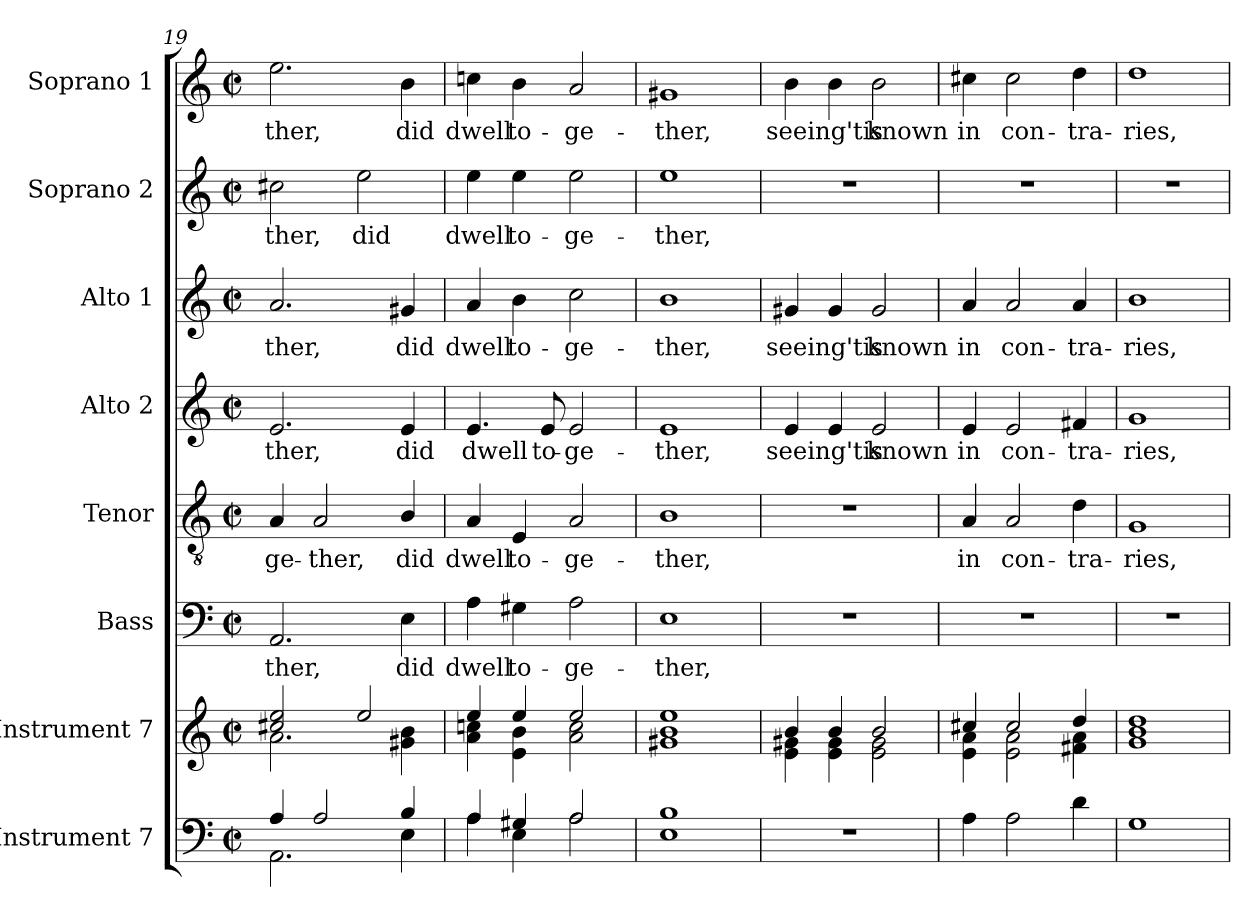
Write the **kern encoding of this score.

**kern	**kern	**kern	**text	**kern	**text	**kern	**text	**kern	**text	**kern	**text	**kern	**text
*part8	*part7	*part6	*part6	*part5	*part5	*part4	*part4	*part3	*part3	*part2	*part2	*part1	*part1
*staff8	*staff7	*staff6	*staff6	*staff5	*staff5	*staff4	*staff4	*staff3	*staff3	*staff2	*staff2	*staff1	*staff1
*I"Instrument 7	*I"Instrument 7	*I"Bass	*	*I"Tenor	*	*I"Alto 2	*	*I"Alto 1	*	*I"Soprano 2	*	*I"Soprano 1	*
*clefF4	*clefG2	*clefF4	*	*clefGv2	*	*clefG2	*	*clefG2	*	*clefG2	*	*clefG2	*
*k[]	*k[]	*k[]	*	*k[]	*	*k[]	*	*k[]	*	*k[]	*	*k[]	*
*C:	*C:	*C:	*	*C:	*	*C:	*	*C:	*	*C:	*	*C:	*
*M2/2	*M2/2	*M2/2	*	*M2/2	*	*M2/2	*	*M2/2	*	*M2/2	*	*M2/2	*
*met(c|)	*met(c|)	*met(c|)	*	*met(c|)	*	*met(c|)	*	*met(c|)	*	*met(c|)	*	*met(c|)	*
=19	=19	=19	=19	=19	=19	=19	=19	=19	=19	=19	=19	=19	=19
*^	*^	*	*	*	*	*	*	*	*	*	*	*	*
!	!	!	!	!	!LO:LY:b:cj	!	!LO:LY:b:cj	!	!LO:LY:b:cj	!	!LO:LY:b:cj	!	!LO:LY:b:cj	!	!LO:LY:b:cj
4A/	2.AA\	2cc#X/ 2ee/	2.a\	2.AA/	-ther,	4A/	-ge-	2.e/	-ther,	2.a/	-ther,	2cc#X\	-ther,	2.ee\	-ther,
!	!	!	!	!	!	!	!LO:LY:b:cj	!	!	!	!	!	!	!	!
2A/	.	.	.	.	.	2A/	-ther,	.	.	.	.	.	.	.	.
!	!	!	!	!	!	!	!	!	!	!	!	!	!LO:LY:b:cj	!	!
.	.	2ee/	.	.	.	.	.	.	.	.	.	2ee\	did	.	.
!	!	!	!	!	!LO:LY:b:cj	!	!LO:LY:b:cj	!	!LO:LY:b:cj	!	!LO:LY:b:cj	!	!	!	!LO:LY:b:cj
4B/	4E\	.	4b\ 4g#X\	4E\	did	4B/	did	4e/	did	4g#X/	did	.	.	4b\	did
=20	=20	=20	=20	=20	=20	=20	=20	=20	=20	=20	=20	=20	=20	=20	=20
!	!	!	!	!	!LO:LY:b:cj	!	!LO:LY:b:cj	!	!LO:LY:b:cj	!	!LO:LY:b:cj	!	!LO:LY:b:cj	!	!LO:LY:b:cj
4A/	4A\	4ee/	4ccn\ 4a\	4A\	dwell	4A/	dwell	4.e/	dwell	4a/	dwell	4ee\	dwell	4ccn\	dwell
!	!	!	!	!	!LO:LY:b:cj	!	!LO:LY:b:cj	!	!	!	!LO:LY:b:cj	!	!LO:LY:b:cj	!	!LO:LY:b:cj
4G#X/	4E\	4ee/	4e\ 4b\	4G#X\	to-	4E/	to-	.	.	4b\	to-	4ee\	to-	4b\	to-
!	!	!	!	!	!	!	!	!	!LO:LY:b:cj	!	!	!	!	!	!
.	.	.	.	.	.	.	.	8e/	to-	.	.	.	.	.	.
!	!	!	!	!	!LO:LY:b:cj	!	!LO:LY:b:cj	!	!LO:LY:b:cj	!	!LO:LY:b:cj	!	!LO:LY:b:cj	!	!LO:LY:b:cj
2A/	2A\	2ee/	2cc\ 2a\	2A\	-ge-	2A/	-ge-	2e/	-ge-	2cc\	-ge-	2ee\	-ge-	2a/	-ge-
=21	=21	=21	=21	=21	=21	=21	=21	=21	=21	=21	=21	=21	=21	=21	=21
!	!	!	!	!	!LO:LY:b:cj	!	!LO:LY:b:cj	!	!LO:LY:b:cj	!	!LO:LY:b:cj	!	!LO:LY:b:cj	!	!LO:LY:b:cj
*v	*v	*	*	*	*	*	*	*	*	*	*	*	*	*	*
*	*v	*v	*	*	*	*	*	*	*	*	*	*	*	*
1B 1E	1b 1g#X 1ee	1E	-ther,	1B	-ther,	1e	-ther,	1b	-ther,	1ee	-ther,	1g#X	-ther,
!!LO:PB:g=z
=22	=22	=22	=22	=22	=22	=22	=22	=22	=22	=22	=22	=22	=22
*	*^	*	*	*	*	*	*	*	*	*	*	*	*
!	!	!	!	!	!	!	!	!LO:LY:b:cj	!	!LO:LY:b:cj	!	!	!	!LO:LY:b:cj
1r	4b/	4e\ 4g#X\	1r	.	1r	.	4e/	seeing'tis	4g#X/	seeing'tis	1r	.	4b\	seeing'tis
!	!	!	!	!	!	!	!	!LO:LY:b:cj	!	!LO:LY:b:cj	!	!	!	!LO:LY:b:cj
.	4b/	4e\ 4g#\	.	.	.	.	4e/	.	4g#/	.	.	.	4b\	.
!	!	!	!	!	!	!	!	!LO:LY:b:cj	!	!LO:LY:b:cj	!	!	!	!LO:LY:b:cj
.	2b/	2e\ 2g#\	.	.	.	.	2e/	known	2g#/	known	.	.	2b\	known
=23	=23	=23	=23	=23	=23	=23	=23	=23	=23	=23	=23	=23	=23	=23
!	!	!	!	!	!	!LO:LY:b:cj	!	!LO:LY:b:cj	!	!LO:LY:b:cj	!	!	!	!LO:LY:b:cj
4A\	4cc#X/	4a\ 4e\	1r	.	4A/	in	4e/	in	4a/	in	1r	.	4cc#X\	in
!	!	!	!	!	!	!LO:LY:b:cj	!	!LO:LY:b:cj	!	!LO:LY:b:cj	!	!	!	!LO:LY:b:cj
2A\	2cc#/	2e\ 2a\	.	.	2A/	con-	2e/	con-	2a/	con-	.	.	2cc#\	con-
!	!	!	!	!	!	!LO:LY:b:cj	!	!LO:LY:b:cj	!	!LO:LY:b:cj	!	!	!	!LO:LY:b:cj
4d\	4dd/	4f#X\ 4a\	.	.	4d\	-tra-	4f#X/	-tra-	4a/	-tra-	.	.	4dd\	-tra-
=24	=24	=24	=24	=24	=24	=24	=24	=24	=24	=24	=24	=24	=24	=24
!	!	!	!	!	!	!LO:LY:b:cj	!	!LO:LY:b:cj	!	!LO:LY:b:cj	!	!	!	!LO:LY:b:cj
*	*v	*v	*	*	*	*	*	*	*	*	*	*	*	*
1G	1b 1g 1dd	1r	.	1G	-ries,	1g	-ries,	1b	-ries,	1r	.	1dd	-ries,
=	=	=	=	=	=	=	=	=	=	=	=	=	=
*-	*-	*-	*-	*-	*-	*-	*-	*-	*-	*-	*-	*-	*-
